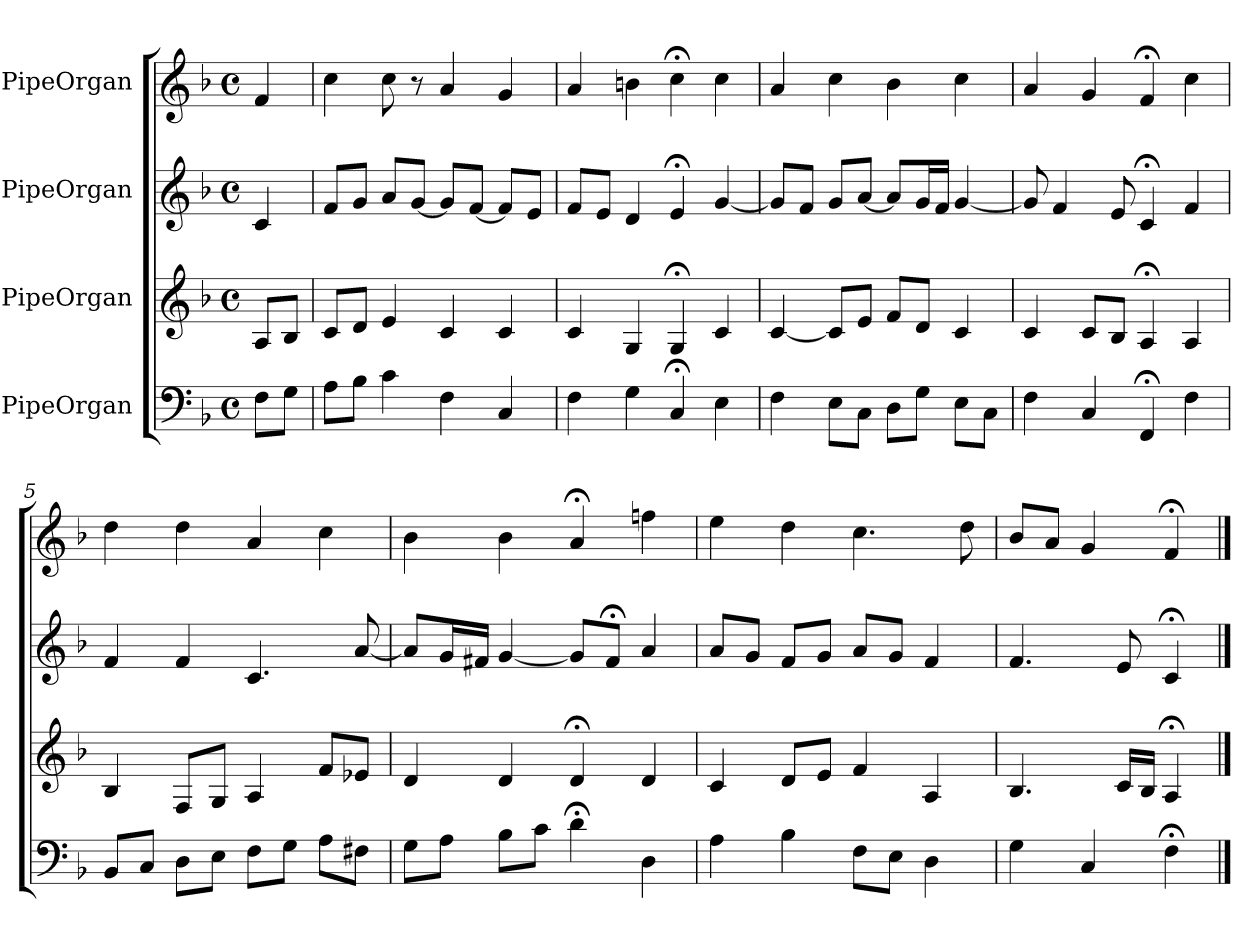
**kern	**kern	**kern	**kern
*part4	*part3	*part2	*part1
*staff4	*staff3	*staff2	*staff1
*I"PipeOrgan	*I"PipeOrgan	*I"PipeOrgan	*I"PipeOrgan
*k[b-]	*k[b-]	*k[b-]	*k[b-]
*F:	*F:	*F:	*F:
*M4/4	*M4/4	*M4/4	*M4/4
*met(c)	*met(c)	*met(c)	*met(c)
*MM60	*MM60	*MM60	*MM60
=	=	=	=
8FL	8AL	4c	4f
8GJ	8B-J	.	.
=1	=1	=1	=1
8AL	8cL	8fL	4cc
8B-J	8dJ	8gJ	.
4c	4e	8aL	8cc
.	.	[8gJ	8r
4F	4c	8gL]	4a
.	.	[8fJ	.
4C	4c	8fL]	4g
.	.	8eJ	.
=2	=2	=2	=2
4F	4c	8fL	4a
.	.	8eJ	.
4G	4G	4d	4bn
4C;<	4G;<	4e;<	4cc;<
4E	4c	[4g	4cc
=3	=3	=3	=3
4F	[4c	8gL]	4a
.	.	8fJ	.
8EL	8cL]	8gL	4cc
8CJ	8eJ	[8aJ	.
8DL	8fL	8aL]	4b-
8GJ	8dJ	16gL	.
.	.	16fJJ	.
8EL	4c	[4g	4cc
8CJ	.	.	.
=4	=4	=4	=4
4F	4c	8g]	4a
.	.	4f	.
4C	8cL	.	4g
.	8B-J	8e	.
4FF;<	4A;<	4c;<	4f;<
4F	4A	4f	4cc
=5	=5	=5	=5
8BB-L	4B-	4f	4dd
8CJ	.	.	.
8DL	8FL	4f	4dd
8EJ	8GJ	.	.
8FL	4A	4.c	4a
8GJ	.	.	.
8AL	8fL	.	4cc
8F#XJ	8e-XJ	[8a	.
=6	=6	=6	=6
8GL	4d	8aL]	4b-
8AJ	.	16gL	.
.	.	16f#XJJ	.
8B-L	4d	[4g	4b-
8cJ	.	.	.
4d;<	4d;<	8gL]	4a;<
.	.	8f#;<J	.
4D	4d	4a	4ffn
=7	=7	=7	=7
4A	4c	8aL	4ee
.	.	8gJ	.
4B-	8dL	8fL	4dd
.	8eJ	8gJ	.
8FL	4f	8aL	4.cc
8EJ	.	8gJ	.
4D	4A	4f	.
.	.	.	8dd
=8	=8	=8	=8
4G	4.B-	4.f	8b-L
.	.	.	8aJ
4C	.	.	4g
.	16cLL	8e	.
.	16B-JJ	.	.
4F;<	4A;<	4c;<	4f;<
==	==	==	==
*-	*-	*-	*-
